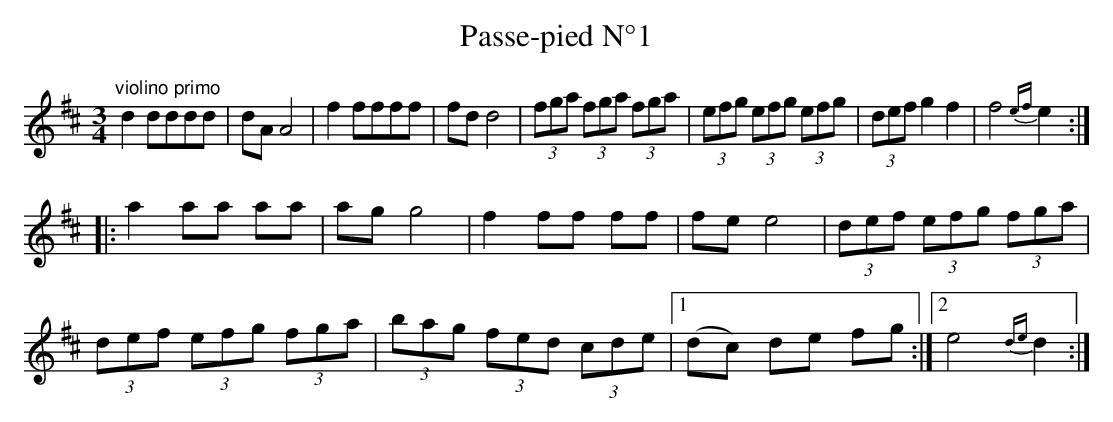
X:1
T:Passe-pied N°1
M:3/4
K:Dmaj
L:1/8
"violino primo"d2 dddd|dA A4|f2 ffff|fd d4|(3fga (3fga (3fga|(3efg (3efg (3efg|(3def g2 f2|f4 {ef}e2:|
|:a2 aa aa|ag g4|f2 ff ff|fe e4|(3def (3efg (3fga|(3def (3efg (3fga|(3bag (3fed (3cde|[1(dc) de fg:|[2e4 {de}d2:|]
